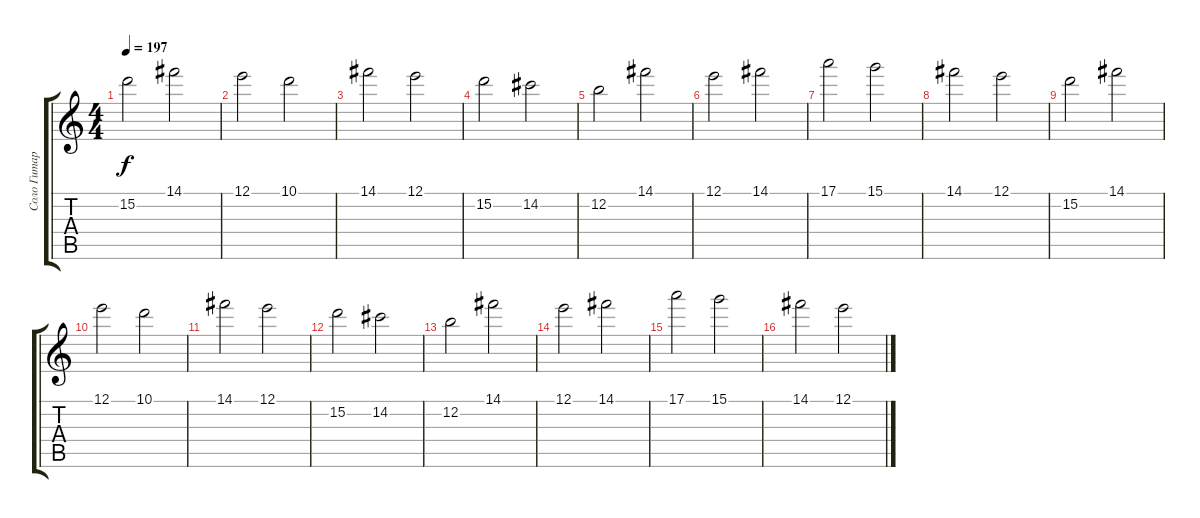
\track ("Соло Гитара (Brown Tom)" "Соло Гитар") {instrument distortionguitar}
\staff {score tabs}
\tuning (E4 B3 G3 D3 A2 E2) {hide}
\ts (4 4)
\tempo 197
\clef g2
\ks c
15.2.2{dy f} 14.1.2 |
12.1.2 10.1.2 |
14.1.2 12.1.2 |
15.2.2 14.2.2 |
12.2.2 14.1.2 |
12.1.2 14.1.2 |
17.1.2 15.1.2 |
14.1.2 12.1.2 |
15.2.2 14.1.2 |
12.1.2 10.1.2 |
14.1.2 12.1.2 |
15.2.2 14.2.2 |
12.2.2 14.1.2 |
12.1.2 14.1.2 |
17.1.2 15.1.2 |
14.1.2 12.1.2
